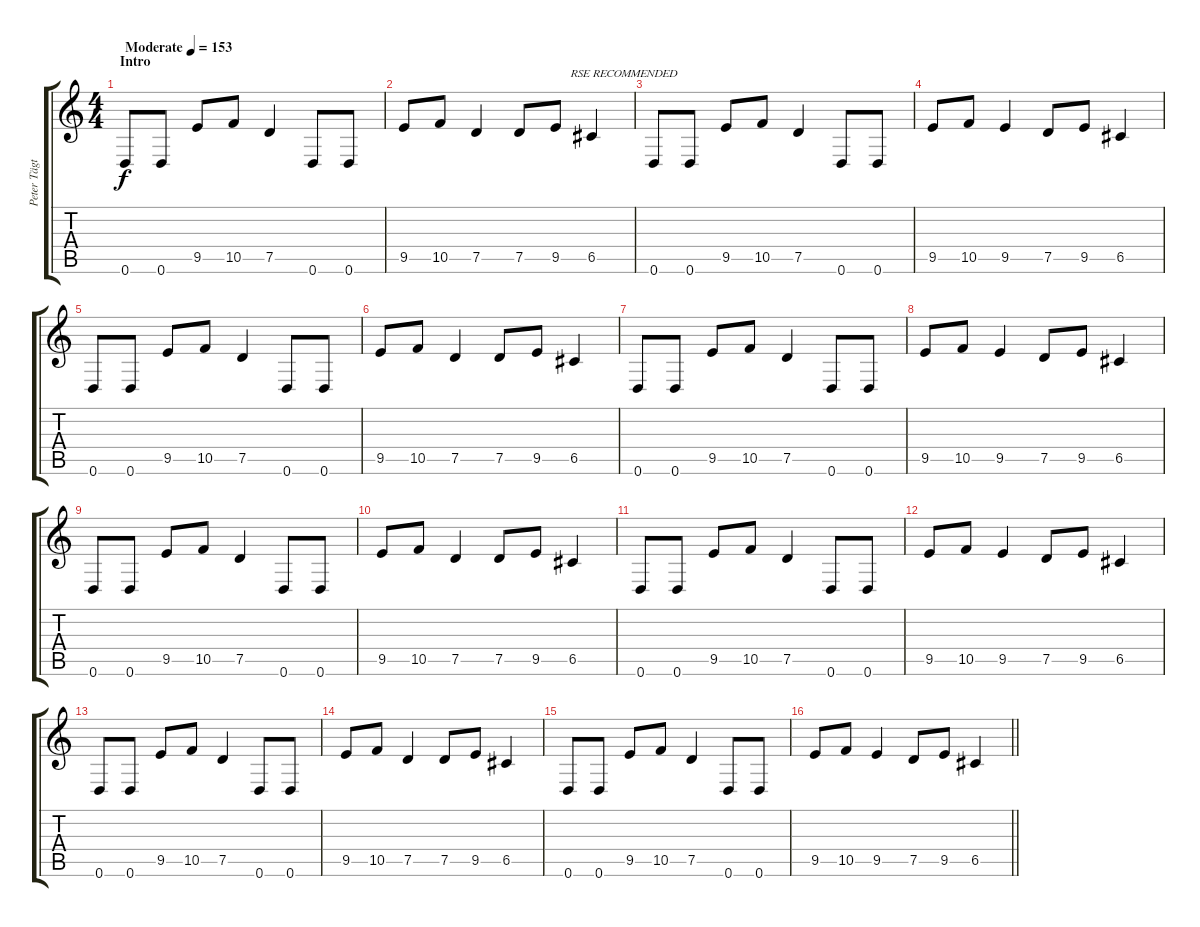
\track ("Peter Tägtgren" "Peter Tägt") {instrument distortionguitar}
\staff {score tabs}
\tuning (D4 A3 F3 C3 G2 D2) {hide}
\ts (4 4)
\section ("" "Intro")
\tempo (153 "Moderate")
\clef g2
\ks c
0.6.8{dy f instrument distortionguitar} 0.6.8 9.5.8 10.5.8 7.5.4 0.6.8 0.6.8 |
9.5.8 10.5.8 7.5.4 7.5.8 9.5.8{txt "     RSE RECOMMENDED"} 6.5.4 |
0.6.8 0.6.8 9.5.8 10.5.8 7.5.4 0.6.8 0.6.8 |
9.5.8 10.5.8 9.5.4 7.5.8 9.5.8 6.5.4 |
0.6.8 0.6.8 9.5.8 10.5.8 7.5.4 0.6.8 0.6.8 |
9.5.8 10.5.8 7.5.4 7.5.8 9.5.8 6.5.4 |
0.6.8 0.6.8 9.5.8 10.5.8 7.5.4 0.6.8 0.6.8 |
9.5.8 10.5.8 9.5.4 7.5.8 9.5.8 6.5.4 |
0.6.8 0.6.8 9.5.8 10.5.8 7.5.4 0.6.8 0.6.8 |
9.5.8 10.5.8 7.5.4 7.5.8 9.5.8 6.5.4 |
0.6.8 0.6.8 9.5.8 10.5.8 7.5.4 0.6.8 0.6.8 |
9.5.8 10.5.8 9.5.4 7.5.8 9.5.8 6.5.4 |
0.6.8 0.6.8 9.5.8 10.5.8 7.5.4 0.6.8 0.6.8 |
9.5.8 10.5.8 7.5.4 7.5.8 9.5.8 6.5.4 |
0.6.8 0.6.8 9.5.8 10.5.8 7.5.4 0.6.8 0.6.8 |
\barLineRight lightlight
9.5.8 10.5.8 9.5.4 7.5.8 9.5.8 6.5.4
